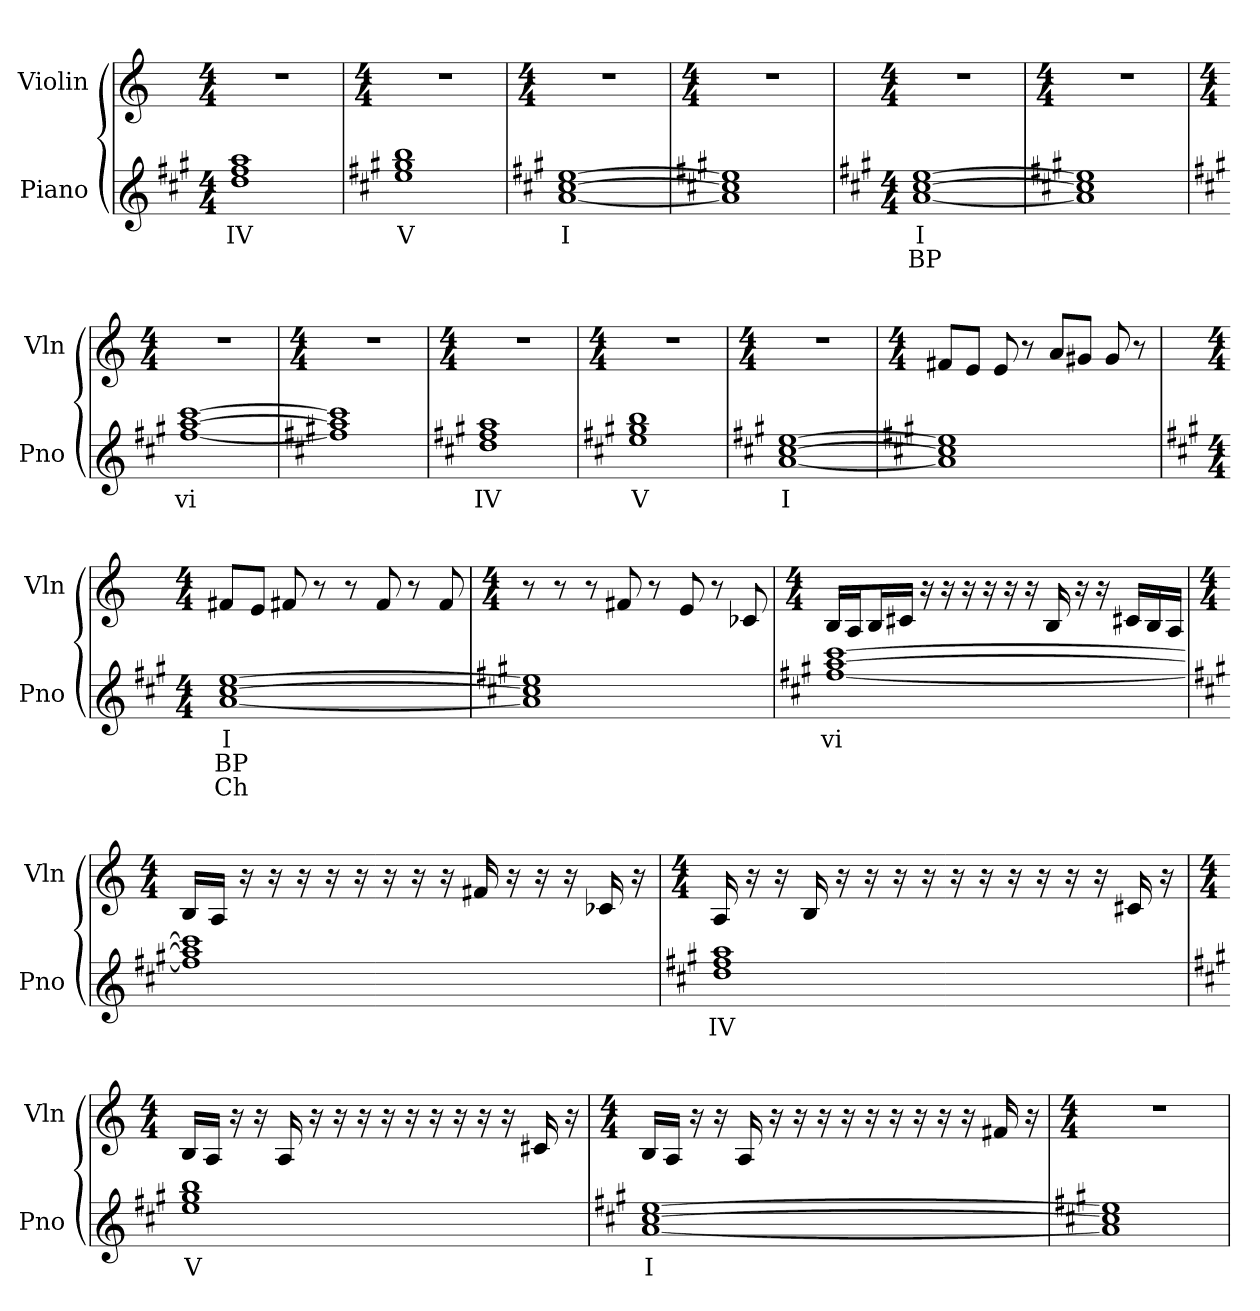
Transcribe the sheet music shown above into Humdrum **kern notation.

**kern	**text	**text	**text	**kern
*part2	*part2	*part2	*part2	*part1
*staff2	*staff2	*staff2	*staff2	*staff1
*I"Piano	*	*	*	*I"Violin
*I'Pno	*	*	*	*I'Vln
*k[f#c#g#]	*	*	*	*
*A:	*	*	*	*
*M4/4	*	*	*	*M4/4
=	=	=	=	=
1dd 1ff# 1aa	IV	.	.	1r
=	=	=	=	=
*k[f#c#g#]	*	*	*	*
*A:	*	*	*	*
*	*	*	*	*M4/4
1ee 1gg# 1bb	V	.	.	1r
=	=	=	=	=
*k[f#c#g#]	*	*	*	*
*A:	*	*	*	*
*	*	*	*	*M4/4
[1a [1cc# [1ee	I	.	.	1r
=	=	=	=	=
*k[f#c#g#]	*	*	*	*
*A:	*	*	*	*
*	*	*	*	*M4/4
1a] 1cc#] 1ee]	.	.	.	1r
=	=	=	=	=
*k[f#c#g#]	*	*	*	*
*A:	*	*	*	*
*M4/4	*	*	*	*M4/4
[1a [1cc# [1ee	I	BP	.	1r
=	=	=	=	=
*k[f#c#g#]	*	*	*	*
*A:	*	*	*	*
*	*	*	*	*M4/4
1a] 1cc#] 1ee]	.	.	.	1r
=	=	=	=	=
*k[f#c#g#]	*	*	*	*
*A:	*	*	*	*
*	*	*	*	*M4/4
[1ff# [1aa [1ccc#	vi	.	.	1r
=	=	=	=	=
*k[f#c#g#]	*	*	*	*
*A:	*	*	*	*
*	*	*	*	*M4/4
1ff#] 1aa] 1ccc#]	.	.	.	1r
=	=	=	=	=
*k[f#c#g#]	*	*	*	*
*A:	*	*	*	*
*	*	*	*	*M4/4
1dd 1ff# 1aa	IV	.	.	1r
=	=	=	=	=
*k[f#c#g#]	*	*	*	*
*A:	*	*	*	*
*	*	*	*	*M4/4
1ee 1gg# 1bb	V	.	.	1r
=	=	=	=	=
*k[f#c#g#]	*	*	*	*
*A:	*	*	*	*
*	*	*	*	*M4/4
[1a [1cc# [1ee	I	.	.	1r
=	=	=	=	=
*k[f#c#g#]	*	*	*	*
*A:	*	*	*	*
*	*	*	*	*M4/4
1a] 1cc#] 1ee]	.	.	.	8f#XL
.	.	.	.	8eJ
.	.	.	.	8e
.	.	.	.	8r
.	.	.	.	8aL
.	.	.	.	8g#XJ
.	.	.	.	8g#
.	.	.	.	8r
=	=	=	=	=
*k[f#c#g#]	*	*	*	*
*A:	*	*	*	*
*M4/4	*	*	*	*M4/4
[1a [1cc# [1ee	I	BP	Ch	8f#XL
.	.	.	.	8eJ
.	.	.	.	8f#X
.	.	.	.	8r
.	.	.	.	8r
.	.	.	.	8f#
.	.	.	.	8r
.	.	.	.	8f#
=	=	=	=	=
*k[f#c#g#]	*	*	*	*
*A:	*	*	*	*
*	*	*	*	*M4/4
1a] 1cc#] 1ee]	.	.	.	8r
.	.	.	.	8r
.	.	.	.	8r
.	.	.	.	8f#X
.	.	.	.	8r
.	.	.	.	8e
.	.	.	.	8r
.	.	.	.	8c-X
=	=	=	=	=
*k[f#c#g#]	*	*	*	*
*A:	*	*	*	*
*	*	*	*	*M4/4
[1ff# [1aa [1ccc#	vi	.	.	16BLL
.	.	.	.	16AJ
.	.	.	.	16BL
.	.	.	.	16c#XJJ
.	.	.	.	16r
.	.	.	.	16r
.	.	.	.	16r
.	.	.	.	16r
.	.	.	.	16r
.	.	.	.	16r
.	.	.	.	16B
.	.	.	.	16r
.	.	.	.	16r
.	.	.	.	16c#XLL
.	.	.	.	16B
.	.	.	.	16AJJ
=	=	=	=	=
*k[f#c#g#]	*	*	*	*
*A:	*	*	*	*
*	*	*	*	*M4/4
1ff#] 1aa] 1ccc#]	.	.	.	16BLL
.	.	.	.	16AJJ
.	.	.	.	16r
.	.	.	.	16r
.	.	.	.	16r
.	.	.	.	16r
.	.	.	.	16r
.	.	.	.	16r
.	.	.	.	16r
.	.	.	.	16r
.	.	.	.	16f#X
.	.	.	.	16r
.	.	.	.	16r
.	.	.	.	16r
.	.	.	.	16c-X
.	.	.	.	16r
=	=	=	=	=
*k[f#c#g#]	*	*	*	*
*A:	*	*	*	*
*	*	*	*	*M4/4
1dd 1ff# 1aa	IV	.	.	16A
.	.	.	.	16r
.	.	.	.	16r
.	.	.	.	16B
.	.	.	.	16r
.	.	.	.	16r
.	.	.	.	16r
.	.	.	.	16r
.	.	.	.	16r
.	.	.	.	16r
.	.	.	.	16r
.	.	.	.	16r
.	.	.	.	16r
.	.	.	.	16r
.	.	.	.	16c#X
.	.	.	.	16r
=	=	=	=	=
*k[f#c#g#]	*	*	*	*
*A:	*	*	*	*
*	*	*	*	*M4/4
1ee 1gg# 1bb	V	.	.	16BLL
.	.	.	.	16AJJ
.	.	.	.	16r
.	.	.	.	16r
.	.	.	.	16A
.	.	.	.	16r
.	.	.	.	16r
.	.	.	.	16r
.	.	.	.	16r
.	.	.	.	16r
.	.	.	.	16r
.	.	.	.	16r
.	.	.	.	16r
.	.	.	.	16r
.	.	.	.	16c#X
.	.	.	.	16r
=	=	=	=	=
*k[f#c#g#]	*	*	*	*
*A:	*	*	*	*
*	*	*	*	*M4/4
[1a [1cc# [1ee	I	.	.	16BLL
.	.	.	.	16AJJ
.	.	.	.	16r
.	.	.	.	16r
.	.	.	.	16A
.	.	.	.	16r
.	.	.	.	16r
.	.	.	.	16r
.	.	.	.	16r
.	.	.	.	16r
.	.	.	.	16r
.	.	.	.	16r
.	.	.	.	16r
.	.	.	.	16r
.	.	.	.	16f#X
.	.	.	.	16r
=	=	=	=	=
*k[f#c#g#]	*	*	*	*
*A:	*	*	*	*
*	*	*	*	*M4/4
1a] 1cc#] 1ee]	.	.	.	1r
=	=	=	=	=
*-	*-	*-	*-	*-
